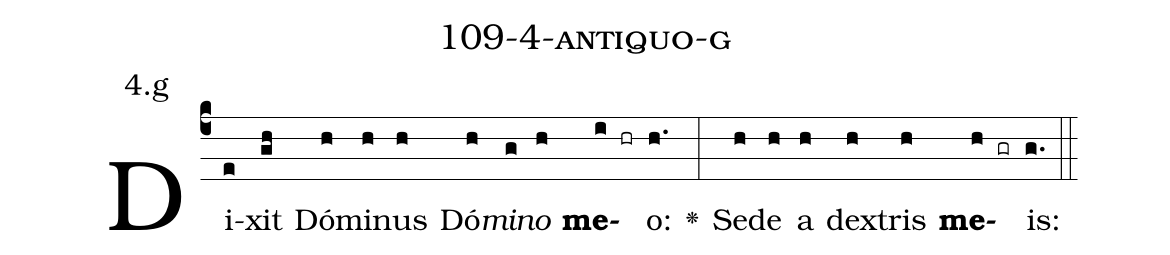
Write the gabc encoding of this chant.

name: 109-4-antiquo-g;
annotation: 4.g;
%%
(c4)Di(e)xit(gh) Dó(h)mi(h)nus(h) Dó(h)<i>mi</i>(g)<i>no</i>(h) <b>me</b>(i hr)o:(h.) <v>\greheightstar</v>(:) Se(h)de(h) a(h) dex(h)tris(h) <b>me</b>(h gr)is:(g.) (::)


%E(h) u(h) o(h) u(h) a(h) e.(g.) (::)
